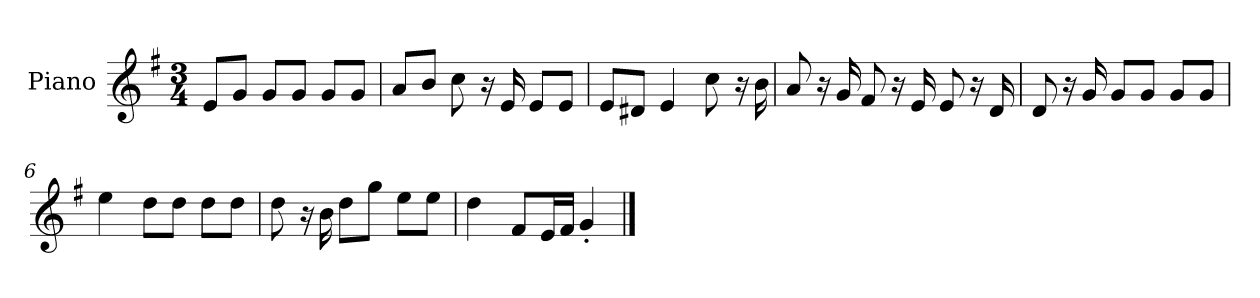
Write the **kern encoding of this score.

**kern
*part1
*staff1
*I"Piano
*I'P-no
*clefG2
*k[f#]
*M3/4
*MM93
=1
8e/L
8g/J
8g/L
8g/J
8g/L
8g/J
=2
8a/L
8b/J
8cc\
16r
16e/
8e/L
8e/J
=3
8e/L
8d#X/J
4e/
8cc\
16r
16b\
=4
8a/
16r
16g/
8f#/
16r
16e/
8e/
16r
16d/
=5
8d/
16r
16g/
8g/L
8g/J
8g/L
8g/J
!!LO:LB:g=z
=6
4ee\
8dd\L
8dd\J
8dd\L
8dd\J
=7
8dd\
16r
16b\
8dd\L
8gg\J
8ee\L
8ee\J
=8
4dd\
8f#/L
16e/L
16f#/JJ
4g'/
==
*-
